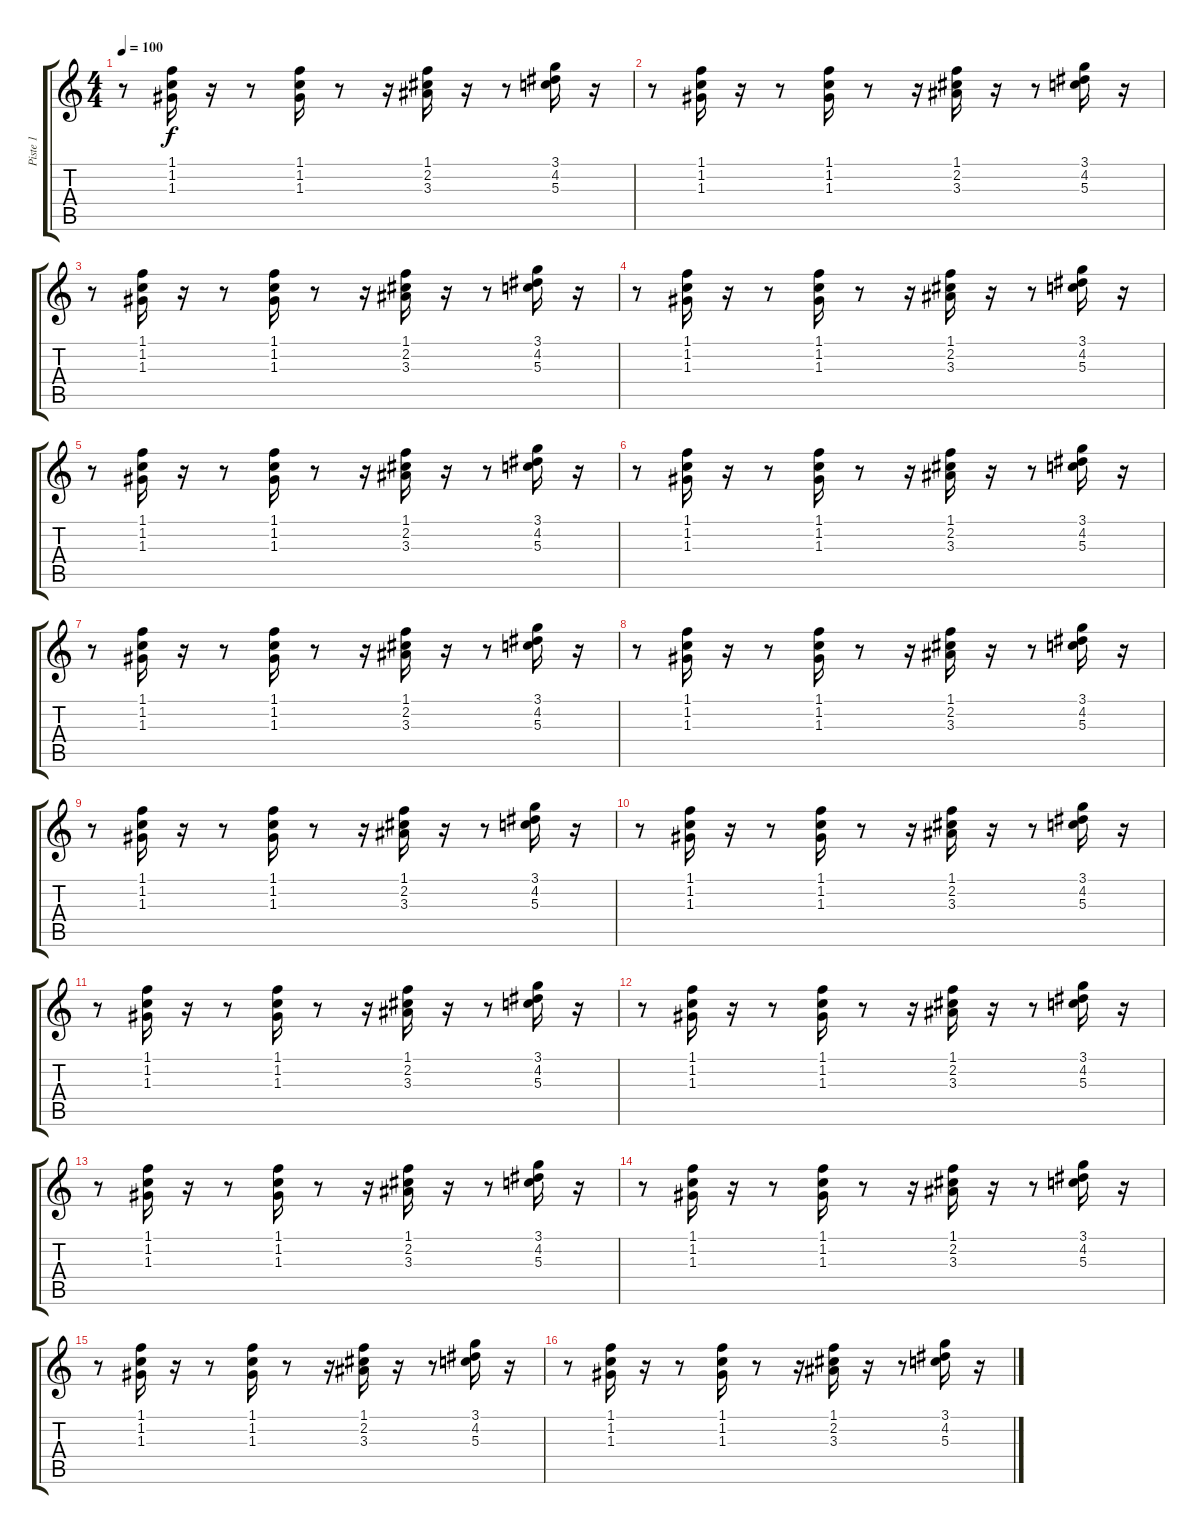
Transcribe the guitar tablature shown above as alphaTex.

\track ("Piste 1" "Piste 1") {instrument overdrivenguitar}
\staff {score tabs}
\tuning (E4 B3 G3 D3 A2 E2) {hide}
\ts (4 4)
\tempo 100
\clef g2
\ks c
r.8{dy f} (1.1 1.2 1.3).16 r.16 r.8 (1.1 1.2 1.3).16 r.8 r.16 (1.1 2.2 3.3).16 r.16 r.8 (3.1 4.2 5.3).16 r.16 |
r.8 (1.1 1.2 1.3).16 r.16 r.8 (1.1 1.2 1.3).16 r.8 r.16 (1.1 2.2 3.3).16 r.16 r.8 (3.1 4.2 5.3).16 r.16 |
r.8 (1.1 1.2 1.3).16 r.16 r.8 (1.1 1.2 1.3).16 r.8 r.16 (1.1 2.2 3.3).16 r.16 r.8 (3.1 4.2 5.3).16 r.16 |
r.8 (1.1 1.2 1.3).16 r.16 r.8 (1.1 1.2 1.3).16 r.8 r.16 (1.1 2.2 3.3).16 r.16 r.8 (3.1 4.2 5.3).16 r.16 |
r.8 (1.1 1.2 1.3).16 r.16 r.8 (1.1 1.2 1.3).16 r.8 r.16 (1.1 2.2 3.3).16 r.16 r.8 (3.1 4.2 5.3).16 r.16 |
r.8 (1.1 1.2 1.3).16 r.16 r.8 (1.1 1.2 1.3).16 r.8 r.16 (1.1 2.2 3.3).16 r.16 r.8 (3.1 4.2 5.3).16 r.16 |
r.8 (1.1 1.2 1.3).16 r.16 r.8 (1.1 1.2 1.3).16 r.8 r.16 (1.1 2.2 3.3).16 r.16 r.8 (3.1 4.2 5.3).16 r.16 |
r.8 (1.1 1.2 1.3).16 r.16 r.8 (1.1 1.2 1.3).16 r.8 r.16 (1.1 2.2 3.3).16 r.16 r.8 (3.1 4.2 5.3).16 r.16 |
r.8 (1.1 1.2 1.3).16 r.16 r.8 (1.1 1.2 1.3).16 r.8 r.16 (1.1 2.2 3.3).16 r.16 r.8 (3.1 4.2 5.3).16 r.16 |
r.8 (1.1 1.2 1.3).16 r.16 r.8 (1.1 1.2 1.3).16 r.8 r.16 (1.1 2.2 3.3).16 r.16 r.8 (3.1 4.2 5.3).16 r.16 |
r.8 (1.1 1.2 1.3).16 r.16 r.8 (1.1 1.2 1.3).16 r.8 r.16 (1.1 2.2 3.3).16 r.16 r.8 (3.1 4.2 5.3).16 r.16 |
r.8 (1.1 1.2 1.3).16 r.16 r.8 (1.1 1.2 1.3).16 r.8 r.16 (1.1 2.2 3.3).16 r.16 r.8 (3.1 4.2 5.3).16 r.16 |
r.8 (1.1 1.2 1.3).16 r.16 r.8 (1.1 1.2 1.3).16 r.8 r.16 (1.1 2.2 3.3).16 r.16 r.8 (3.1 4.2 5.3).16 r.16 |
r.8 (1.1 1.2 1.3).16 r.16 r.8 (1.1 1.2 1.3).16 r.8 r.16 (1.1 2.2 3.3).16 r.16 r.8 (3.1 4.2 5.3).16 r.16 |
r.8 (1.1 1.2 1.3).16 r.16 r.8 (1.1 1.2 1.3).16 r.8 r.16 (1.1 2.2 3.3).16 r.16 r.8 (3.1 4.2 5.3).16 r.16 |
r.8 (1.1 1.2 1.3).16 r.16 r.8 (1.1 1.2 1.3).16 r.8 r.16 (1.1 2.2 3.3).16 r.16 r.8 (3.1 4.2 5.3).16 r.16
